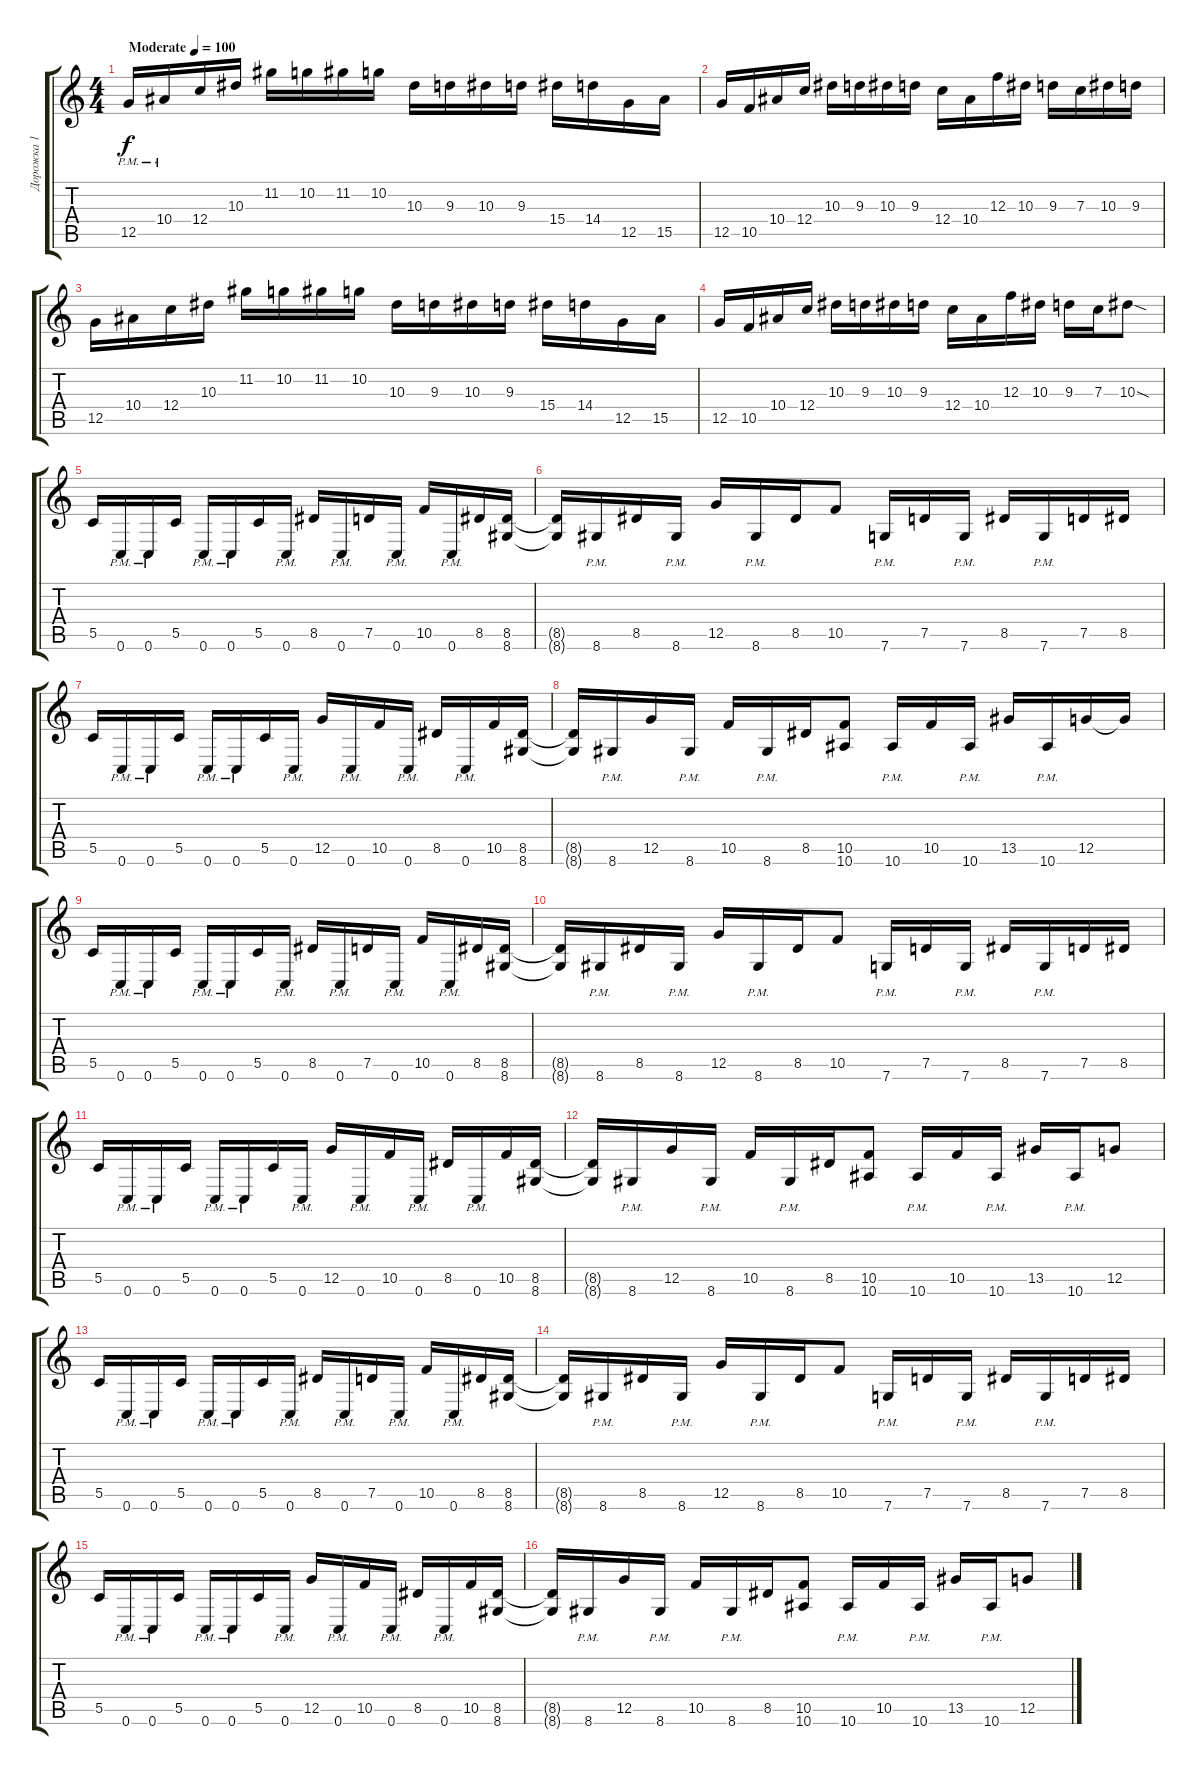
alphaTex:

\track ("Дорожка 1" "Дорожка 1") {instrument distortionguitar}
\staff {score tabs}
\tuning (D4 A3 F3 C3 G2 C2) {hide}
\ts (4 4)
\tempo (100 "Moderate")
\clef g2
\ks c
12.5{pm}.16{dy f instrument distortionguitar beam Up} 10.4{pm}.16{beam Up} 12.4.16{beam Up} 10.3.16{beam Up} 11.2.16 10.2.16 11.2.16 10.2.16 10.3.16 9.3.16 10.3.16 9.3.16 15.4.16 14.4.16 12.5.16 15.5.16 |
12.5.16 10.5.16 10.4.16 12.4.16 10.3.16 9.3.16 10.3.16 9.3.16 12.4.16 10.4.16 12.3.16 10.3.16 9.3.16 7.3.16 10.3.16 9.3.16 |
12.5.16 10.4.16 12.4.16 10.3.16 11.2.16 10.2.16 11.2.16 10.2.16 10.3.16 9.3.16 10.3.16 9.3.16 15.4.16 14.4.16 12.5.16 15.5.16 |
12.5.16 10.5.16 10.4.16 12.4.16 10.3.16 9.3.16 10.3.16 9.3.16 12.4.16 10.4.16 12.3.16 10.3.16 9.3.16 7.3.16 10.3{sod}.8 |
5.5.16 0.6{pm}.16 0.6{pm}.16 5.5.16 0.6{pm}.16 0.6{pm}.16 5.5.16 0.6{pm}.16 8.5.16 0.6{pm}.16 7.5.16 0.6{pm}.16 10.5.16 0.6{pm}.16 8.5.16 (8.5 8.6).16 |
(8.5{t} 8.6{t}).16 8.6{pm}.16 8.5.16 8.6{pm}.16 12.5.16 8.6{pm}.16 8.5.16 10.5.8 7.6{pm}.16 7.5.16 7.6{pm}.16 8.5.16 7.6{pm}.16 7.5.16 8.5.16 |
5.5.16 0.6{pm}.16 0.6{pm}.16 5.5.16 0.6{pm}.16 0.6{pm}.16 5.5.16 0.6{pm}.16 12.5.16 0.6{pm}.16 10.5.16 0.6{pm}.16 8.5.16 0.6{pm}.16 10.5.16 (8.5 8.6).16 |
(8.5{t} 8.6{t}).16 8.6{pm}.16 12.5.16 8.6{pm}.16 10.5.16 8.6{pm}.16 8.5.16 (10.5 10.6).8 10.6{pm}.16 10.5.16 10.6{pm}.16 13.5.16 10.6{pm}.16 12.5.16 12.5{t}.16 |
5.5.16 0.6{pm}.16 0.6{pm}.16 5.5.16 0.6{pm}.16 0.6{pm}.16 5.5.16 0.6{pm}.16 8.5.16 0.6{pm}.16 7.5.16 0.6{pm}.16 10.5.16 0.6{pm}.16 8.5.16 (8.5 8.6).16 |
(8.5{t} 8.6{t}).16 8.6{pm}.16 8.5.16 8.6{pm}.16 12.5.16 8.6{pm}.16 8.5.16 10.5.8 7.6{pm}.16 7.5.16 7.6{pm}.16 8.5.16 7.6{pm}.16 7.5.16 8.5.16 |
5.5.16 0.6{pm}.16 0.6{pm}.16 5.5.16 0.6{pm}.16 0.6{pm}.16 5.5.16 0.6{pm}.16 12.5.16 0.6{pm}.16 10.5.16 0.6{pm}.16 8.5.16 0.6{pm}.16 10.5.16 (8.5 8.6).16 |
(8.5{t} 8.6{t}).16 8.6{pm}.16 12.5.16 8.6{pm}.16 10.5.16 8.6{pm}.16 8.5.16 (10.5 10.6).8 10.6{pm}.16 10.5.16 10.6{pm}.16 13.5.16 10.6{pm}.16 12.5.8 |
5.5.16 0.6{pm}.16 0.6{pm}.16 5.5.16 0.6{pm}.16 0.6{pm}.16 5.5.16 0.6{pm}.16 8.5.16 0.6{pm}.16 7.5.16 0.6{pm}.16 10.5.16 0.6{pm}.16 8.5.16 (8.5 8.6).16 |
(8.5{t} 8.6{t}).16 8.6{pm}.16 8.5.16 8.6{pm}.16 12.5.16 8.6{pm}.16 8.5.16 10.5.8 7.6{pm}.16 7.5.16 7.6{pm}.16 8.5.16 7.6{pm}.16 7.5.16 8.5.16 |
5.5.16 0.6{pm}.16 0.6{pm}.16 5.5.16 0.6{pm}.16 0.6{pm}.16 5.5.16 0.6{pm}.16 12.5.16 0.6{pm}.16 10.5.16 0.6{pm}.16 8.5.16 0.6{pm}.16 10.5.16 (8.5 8.6).16 |
(8.5{t} 8.6{t}).16 8.6{pm}.16 12.5.16 8.6{pm}.16 10.5.16 8.6{pm}.16 8.5.16 (10.5 10.6).8 10.6{pm}.16 10.5.16 10.6{pm}.16 13.5.16 10.6{pm}.16 12.5.8
